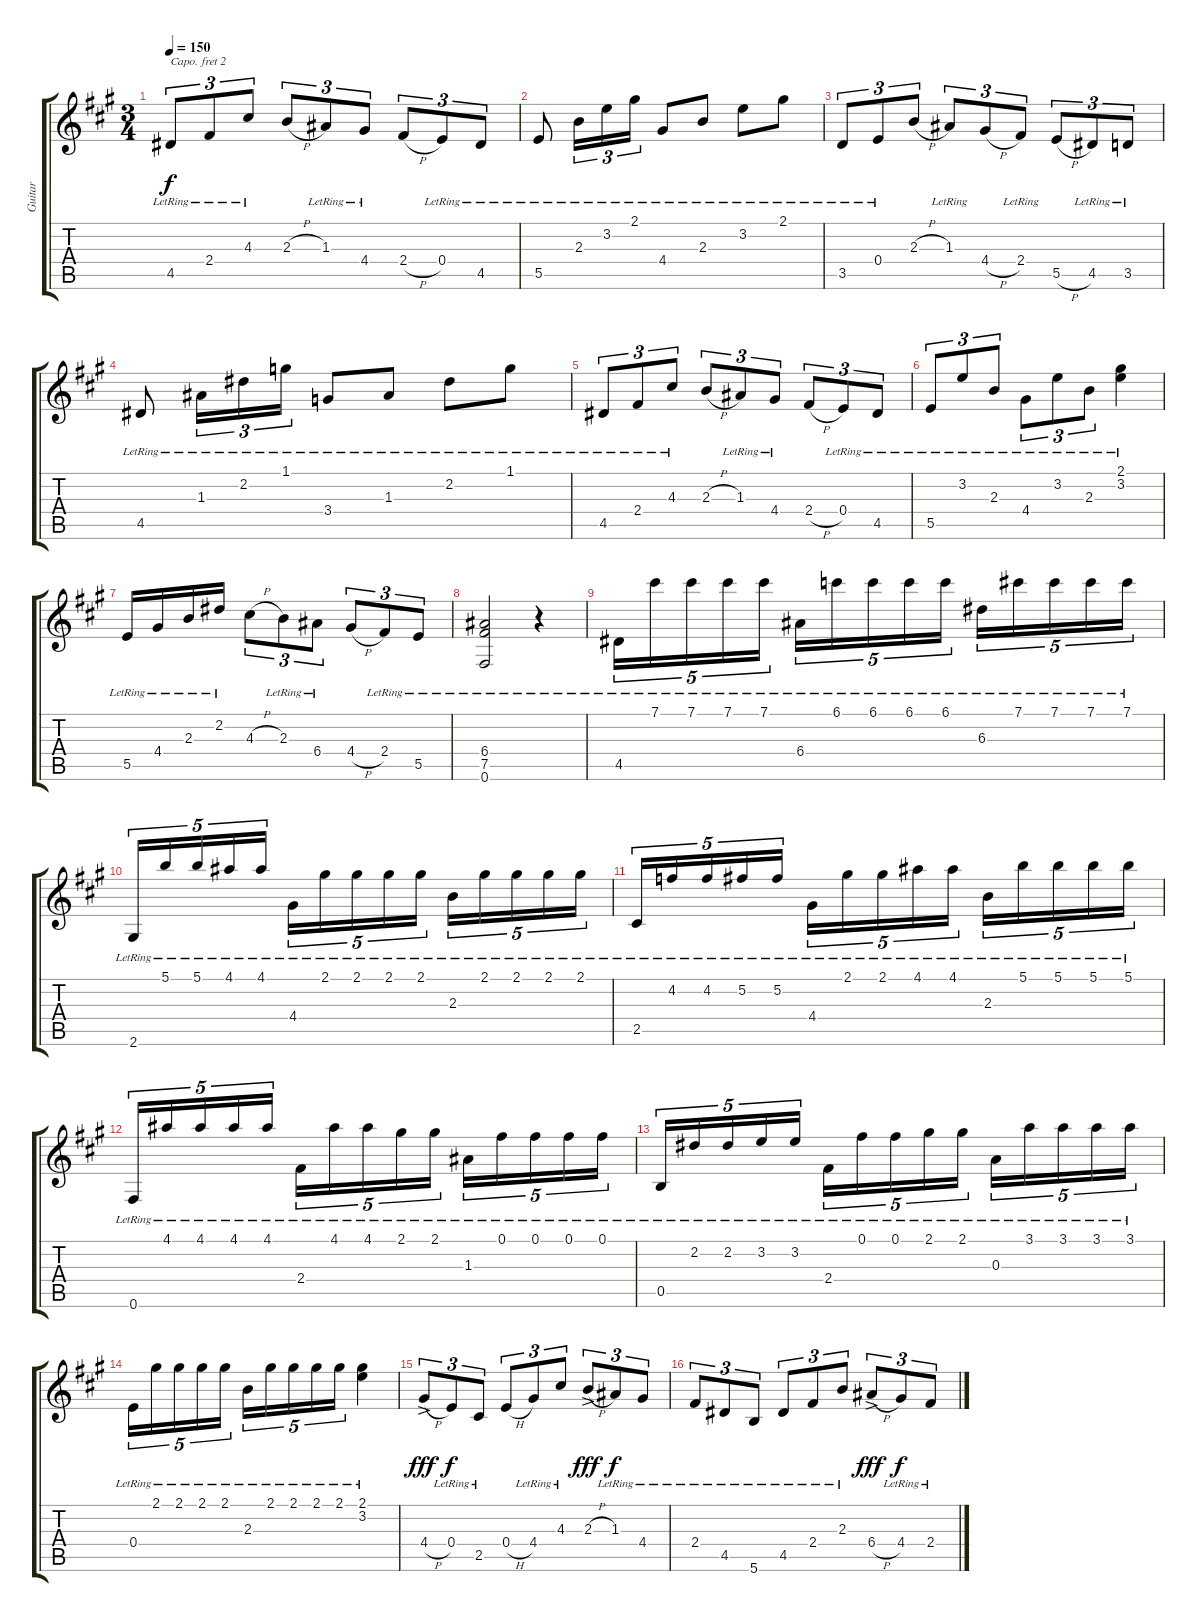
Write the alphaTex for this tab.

\track ("Guitar" "Guitar") {instrument acousticguitarnylon}
\staff {score tabs}
\capo 2
\tuning (E4 B3 G3 D3 A2 E2) {hide}
\ts (3 4)
\tempo 150
\clef g2
\ks a
4.5{lr}.8{tu (3 2) dy f} 2.4{lr}.8{tu (3 2)} 4.3{lr}.8{tu (3 2)} 2.3{h}.8{tu (3 2)} 1.3{lr}.8{tu (3 2)} 4.4{lr}.8{tu (3 2)} 2.4{h}.8{tu (3 2)} 0.4{lr}.8{tu (3 2)} 4.5{lr}.8{tu (3 2)} |
5.5{lr}.8 2.3{lr}.16{tu (3 2)} 3.2{lr}.16{tu (3 2)} 2.1{lr}.16{tu (3 2)} 4.4{lr}.8 2.3{lr}.8 3.2{lr}.8 2.1{lr}.8 |
3.5{lr}.8{tu (3 2)} 0.4{lr}.8{tu (3 2)} 2.3{h}.8{tu (3 2)} 1.3{lr}.8{tu (3 2)} 4.4{h}.8{tu (3 2)} 2.4{lr}.8{tu (3 2)} 5.5{h}.8{tu (3 2)} 4.5{lr}.8{tu (3 2)} 3.5{lr}.8{tu (3 2)} |
4.5{lr}.8 1.3{lr}.16{tu (3 2)} 2.2{lr}.16{tu (3 2)} 1.1{lr}.16{tu (3 2)} 3.4{lr}.8 1.3{lr}.8 2.2{lr}.8 1.1{lr}.8 |
4.5{lr}.8{tu (3 2)} 2.4{lr}.8{tu (3 2)} 4.3{lr}.8{tu (3 2)} 2.3{h}.8{tu (3 2)} 1.3{lr}.8{tu (3 2)} 4.4{lr}.8{tu (3 2)} 2.4{h}.8{tu (3 2)} 0.4{lr}.8{tu (3 2)} 4.5{lr}.8{tu (3 2)} |
5.5{lr}.8{tu (3 2)} 3.2{lr}.8{tu (3 2)} 2.3{lr}.8{tu (3 2)} 4.4{lr}.8{tu (3 2)} 3.2{lr}.8{tu (3 2)} 2.3{lr}.8{tu (3 2)} (2.1{lr} 3.2{lr}).4 |
5.5{lr}.16 4.4{lr}.16 2.3{lr}.16 2.2{lr}.16 4.3{h}.8{tu (3 2)} 2.3{lr}.8{tu (3 2)} 6.4{lr}.8{tu (3 2)} 4.4{h}.8{tu (3 2)} 2.4{lr}.8{tu (3 2)} 5.5{lr}.8{tu (3 2)} |
(6.4{lr} 7.5{lr} 0.6{lr}).2 r.4 |
4.5{lr}.16{tu (5 4)} 7.1{lr}.16{tu (5 4)} 7.1{lr}.16{tu (5 4)} 7.1{lr}.16{tu (5 4)} 7.1{lr}.16{tu (5 4)} 6.4{lr}.16{tu (5 4)} 6.1{lr}.16{tu (5 4)} 6.1{lr}.16{tu (5 4)} 6.1{lr}.16{tu (5 4)} 6.1{lr}.16{tu (5 4)} 6.3{lr}.16{tu (5 4)} 7.1{lr}.16{tu (5 4)} 7.1{lr}.16{tu (5 4)} 7.1{lr}.16{tu (5 4)} 7.1{lr}.16{tu (5 4)} |
2.6{lr}.16{tu (5 4)} 5.1{lr}.16{tu (5 4)} 5.1{lr}.16{tu (5 4)} 4.1{lr}.16{tu (5 4)} 4.1{lr}.16{tu (5 4)} 4.4{lr}.16{tu (5 4)} 2.1{lr}.16{tu (5 4)} 2.1{lr}.16{tu (5 4)} 2.1{lr}.16{tu (5 4)} 2.1{lr}.16{tu (5 4)} 2.3{lr}.16{tu (5 4)} 2.1{lr}.16{tu (5 4)} 2.1{lr}.16{tu (5 4)} 2.1{lr}.16{tu (5 4)} 2.1{lr}.16{tu (5 4)} |
2.5{lr}.16{tu (5 4)} 4.2{lr}.16{tu (5 4)} 4.2{lr}.16{tu (5 4)} 5.2{lr}.16{tu (5 4)} 5.2{lr}.16{tu (5 4)} 4.4{lr}.16{tu (5 4)} 2.1{lr}.16{tu (5 4)} 2.1{lr}.16{tu (5 4)} 4.1{lr}.16{tu (5 4)} 4.1{lr}.16{tu (5 4)} 2.3{lr}.16{tu (5 4)} 5.1{lr}.16{tu (5 4)} 5.1{lr}.16{tu (5 4)} 5.1{lr}.16{tu (5 4)} 5.1{lr}.16{tu (5 4)} |
0.6{lr}.16{tu (5 4)} 4.1{lr}.16{tu (5 4)} 4.1{lr}.16{tu (5 4)} 4.1{lr}.16{tu (5 4)} 4.1{lr}.16{tu (5 4)} 2.4{lr}.16{tu (5 4)} 4.1{lr}.16{tu (5 4)} 4.1{lr}.16{tu (5 4)} 2.1{lr}.16{tu (5 4)} 2.1{lr}.16{tu (5 4)} 1.3{lr}.16{tu (5 4)} 0.1{lr}.16{tu (5 4)} 0.1{lr}.16{tu (5 4)} 0.1{lr}.16{tu (5 4)} 0.1{lr}.16{tu (5 4)} |
0.5{lr}.16{tu (5 4)} 2.2{lr}.16{tu (5 4)} 2.2{lr}.16{tu (5 4)} 3.2{lr}.16{tu (5 4)} 3.2{lr}.16{tu (5 4)} 2.4{lr}.16{tu (5 4)} 0.1{lr}.16{tu (5 4)} 0.1{lr}.16{tu (5 4)} 2.1{lr}.16{tu (5 4)} 2.1{lr}.16{tu (5 4)} 0.3{lr}.16{tu (5 4)} 3.1{lr}.16{tu (5 4)} 3.1{lr}.16{tu (5 4)} 3.1{lr}.16{tu (5 4)} 3.1{lr}.16{tu (5 4)} |
0.4{lr}.16{tu (5 4)} 2.1{lr}.16{tu (5 4)} 2.1{lr}.16{tu (5 4)} 2.1{lr}.16{tu (5 4)} 2.1{lr}.16{tu (5 4)} 2.3{lr}.16{tu (5 4)} 2.1{lr}.16{tu (5 4)} 2.1{lr}.16{tu (5 4)} 2.1{lr}.16{tu (5 4)} 2.1{lr}.16{tu (5 4)} (2.1{lr} 3.2{lr}).4 |
4.4{h ac}.8{tu (3 2) dy fff} 0.4{lr}.8{tu (3 2) dy f} 2.5{lr}.8{tu (3 2)} 0.4{h}.8{tu (3 2)} 4.4{lr}.8{tu (3 2)} 4.3{lr}.8{tu (3 2)} 2.3{h ac}.8{tu (3 2) dy fff} 1.3{lr}.8{tu (3 2) dy f} 4.4{lr}.8{tu (3 2)} |
2.4{lr}.8{tu (3 2)} 4.5{lr}.8{tu (3 2)} 5.6{lr}.8{tu (3 2)} 4.5{lr}.8{tu (3 2)} 2.4{lr}.8{tu (3 2)} 2.3{lr}.8{tu (3 2)} 6.4{h ac}.8{tu (3 2) dy fff} 4.4{lr}.8{tu (3 2) dy f} 2.4{lr}.8{tu (3 2)}
